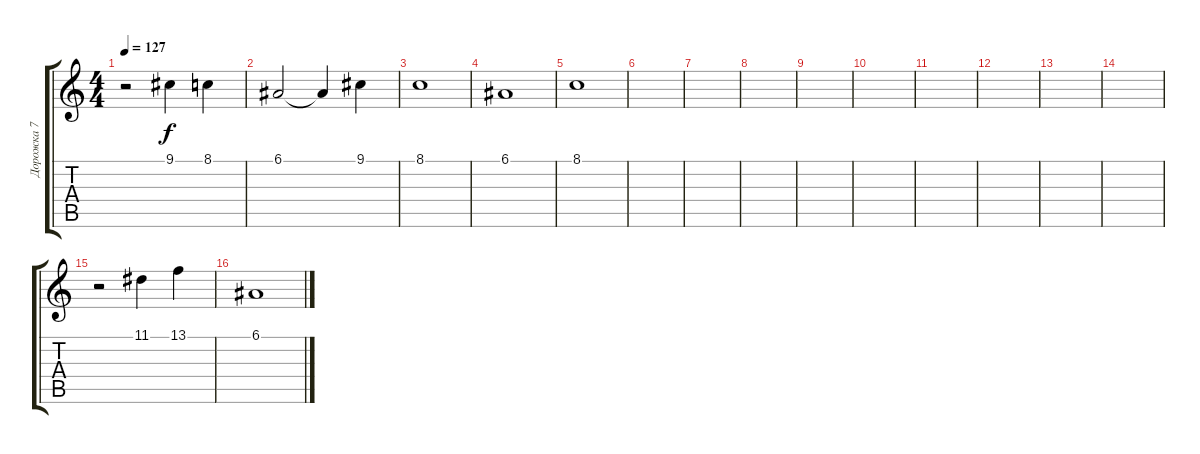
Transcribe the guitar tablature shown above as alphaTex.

\track ("Дорожка 7" "Дорожка 7") {instrument musicbox}
\staff {score tabs}
\tuning (E4 B3 G3 D3 A2 E2) {hide}
\ts (4 4)
\tempo 127
\clef g2
\ks c
r.2{dy f} 9.1.4 8.1.4 |
6.1.2 6.1{t}.4 9.1.4 |
8.1.1 |
6.1.1 |
8.1.1 |
|
|
|
|
|
|
|
|
|
r.2 11.1.4 13.1.4 |
6.1.1
